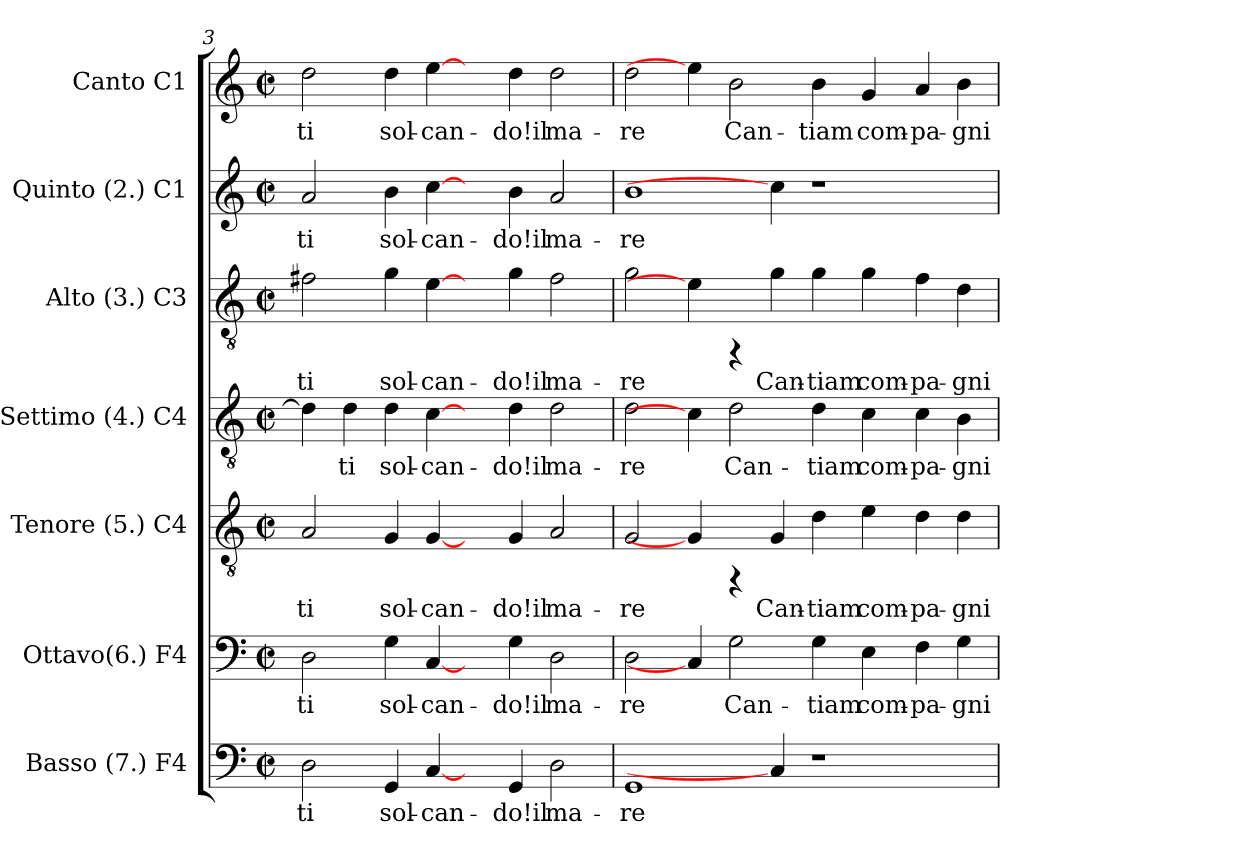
**kern	**text	**kern	**text	**kern	**text	**kern	**text	**kern	**text	**kern	**text	**kern	**text
*part7	*part7	*part6	*part6	*part5	*part5	*part4	*part4	*part3	*part3	*part2	*part2	*part1	*part1
*staff7	*staff7	*staff6	*staff6	*staff5	*staff5	*staff4	*staff4	*staff3	*staff3	*staff2	*staff2	*staff1	*staff1
*I"Basso (7.)  F4	*	*I"Ottavo(6.)  F4	*	*I"Tenore (5.)  C4	*	*I"Settimo (4.)  C4	*	*I"Alto (3.)  C3	*	*I"Quinto (2.)  C1	*	*I"Canto  C1	*
*	*	*	*	*I'T	*	*	*	*I'A	*	*	*	*I'C	*
*clefF4	*	*clefF4	*	*clefGv2	*	*clefGv2	*	*clefGv2	*	*clefG2	*	*clefG2	*
*k[]	*	*k[]	*	*k[]	*	*k[]	*	*k[]	*	*k[]	*	*k[]	*
*C:	*	*C:	*	*C:	*	*C:	*	*C:	*	*C:	*	*C:	*
*M2/2	*	*M2/2	*	*M2/2	*	*M2/2	*	*M2/2	*	*M2/2	*	*M2/2	*
*met(c|)	*	*met(c|)	*	*met(c|)	*	*met(c|)	*	*met(c|)	*	*met(c|)	*	*met(c|)	*
=3	=3	=3	=3	=3	=3	=3	=3	=3	=3	=3	=3	=3	=3
!	!LO:LY:b:cj	!	!LO:LY:b:cj	!	!LO:LY:b:cj	!	!LO:LY:b:cj	!	!LO:LY:b:cj	!	!LO:LY:b:cj	!	!LO:LY:b:cj
2D\	-ti	2D\	-ti	2A/	-ti	4d\]	--	2f#X\	-ti	2a/	-ti	2dd\	-ti
!	!	!	!	!	!	!	!LO:LY:b:cj	!	!	!	!	!	!
.	.	.	.	.	.	4d\	-ti	.	.	.	.	.	.
!	!LO:LY:b:cj	!	!LO:LY:b:cj	!	!LO:LY:b:cj	!	!LO:LY:b:cj	!	!LO:LY:b:cj	!	!LO:LY:b:cj	!	!LO:LY:b:cj
4GG/	sol-	4G\	sol-	4G/	sol-	4d\	sol-	4g\	sol-	4b\	sol-	4dd\	sol-
!	!LO:LY:b:cj	!	!LO:LY:b:cj	!	!LO:LY:b:cj	!	!LO:LY:b:cj	!	!LO:LY:b:cj	!	!LO:LY:b:cj	!	!LO:LY:b:cj
[4C/	-can-	[4C/	-can-	[4G/	-can-	[4c\	-can-	[4e\	-can-	[4cc\	-can-	[4ee\	-can-
4ryy	.	4ryy	.	4ryy	.	4ryy	.	4ryy	.	4ryy	.	4ryy	.
!	!LO:LY:b:cj	!	!LO:LY:b:cj	!	!LO:LY:b:cj	!	!LO:LY:b:cj	!	!LO:LY:b:cj	!	!LO:LY:b:cj	!	!LO:LY:b:cj
4GG/	-do!il	4G\	-do!il	4G/	-do!il	4d\	-do!il	4g\	-do!il	4b\	-do!il	4dd\	-do!il
!	!LO:LY:b:cj	!	!LO:LY:b:cj	!	!LO:LY:b:cj	!	!LO:LY:b:cj	!	!LO:LY:b:cj	!	!LO:LY:b:cj	!	!LO:LY:b:cj
2D\	ma-	2D\	ma-	2A/	ma-	2d\	ma-	2f#\	ma-	2a/	ma-	2dd\	ma-
=4	=4	=4	=4	=4	=4	=4	=4	=4	=4	=4	=4	=4	=4
!	!LO:LY:b:cj	!	!LO:LY:b:cj	!	!LO:LY:b:cj	!	!LO:LY:b:cj	!	!LO:LY:b:cj	!	!LO:LY:b:cj	!	!LO:LY:b:cj
1GG	-re	2D\	-re	2G/	-re	2d\	-re	2g\	-re	1b	-re	2dd\	-re
.	.	4C/]	.	4G/]	.	4c\]	.	4e\]	.	.	.	4ee\]	.
!	!	!	!LO:LY:b:cj	!	!	!	!LO:LY:b:cj	!	!	!	!	!	!LO:LY:b:cj
.	.	2G\	Can-	4rFF	.	2d\	Can-	4rFF	.	.	.	2b\	Can-
!	!	!	!	!	!LO:LY:b:cj	!	!	!	!LO:LY:b:cj	!	!	!	!
4C/]	.	.	.	4G/	Can-	.	.	4g\	Can-	4cc\]	.	.	.
!	!	!	!LO:LY:b:cj	!	!LO:LY:b:cj	!	!LO:LY:b:cj	!	!LO:LY:b:cj	!	!	!	!LO:LY:b:cj
1r	.	4G\	-tiam	4d\	-tiam	4d\	-tiam	4g\	-tiam	1r	.	4b\	-tiam
!	!	!	!LO:LY:b:cj	!	!LO:LY:b:cj	!	!LO:LY:b:cj	!	!LO:LY:b:cj	!	!	!	!LO:LY:b:cj
.	.	4E\	com-	4e\	com-	4c\	com-	4g\	com-	.	.	4g/	com-
!	!	!	!LO:LY:b:cj	!	!LO:LY:b:cj	!	!LO:LY:b:cj	!	!LO:LY:b:cj	!	!	!	!LO:LY:b:cj
.	.	4F\	-pa-	4d\	-pa-	4c\	-pa-	4f\	-pa-	.	.	4a/	-pa-
!	!	!	!LO:LY:b:cj	!	!LO:LY:b:cj	!	!LO:LY:b:cj	!	!LO:LY:b:cj	!	!	!	!LO:LY:b:cj
.	.	4G\	-gni	4d\	-gni	4B\	-gni	4d\	-gni	.	.	4b\	-gni
=	=	=	=	=	=	=	=	=	=	=	=	=	=
*-	*-	*-	*-	*-	*-	*-	*-	*-	*-	*-	*-	*-	*-
